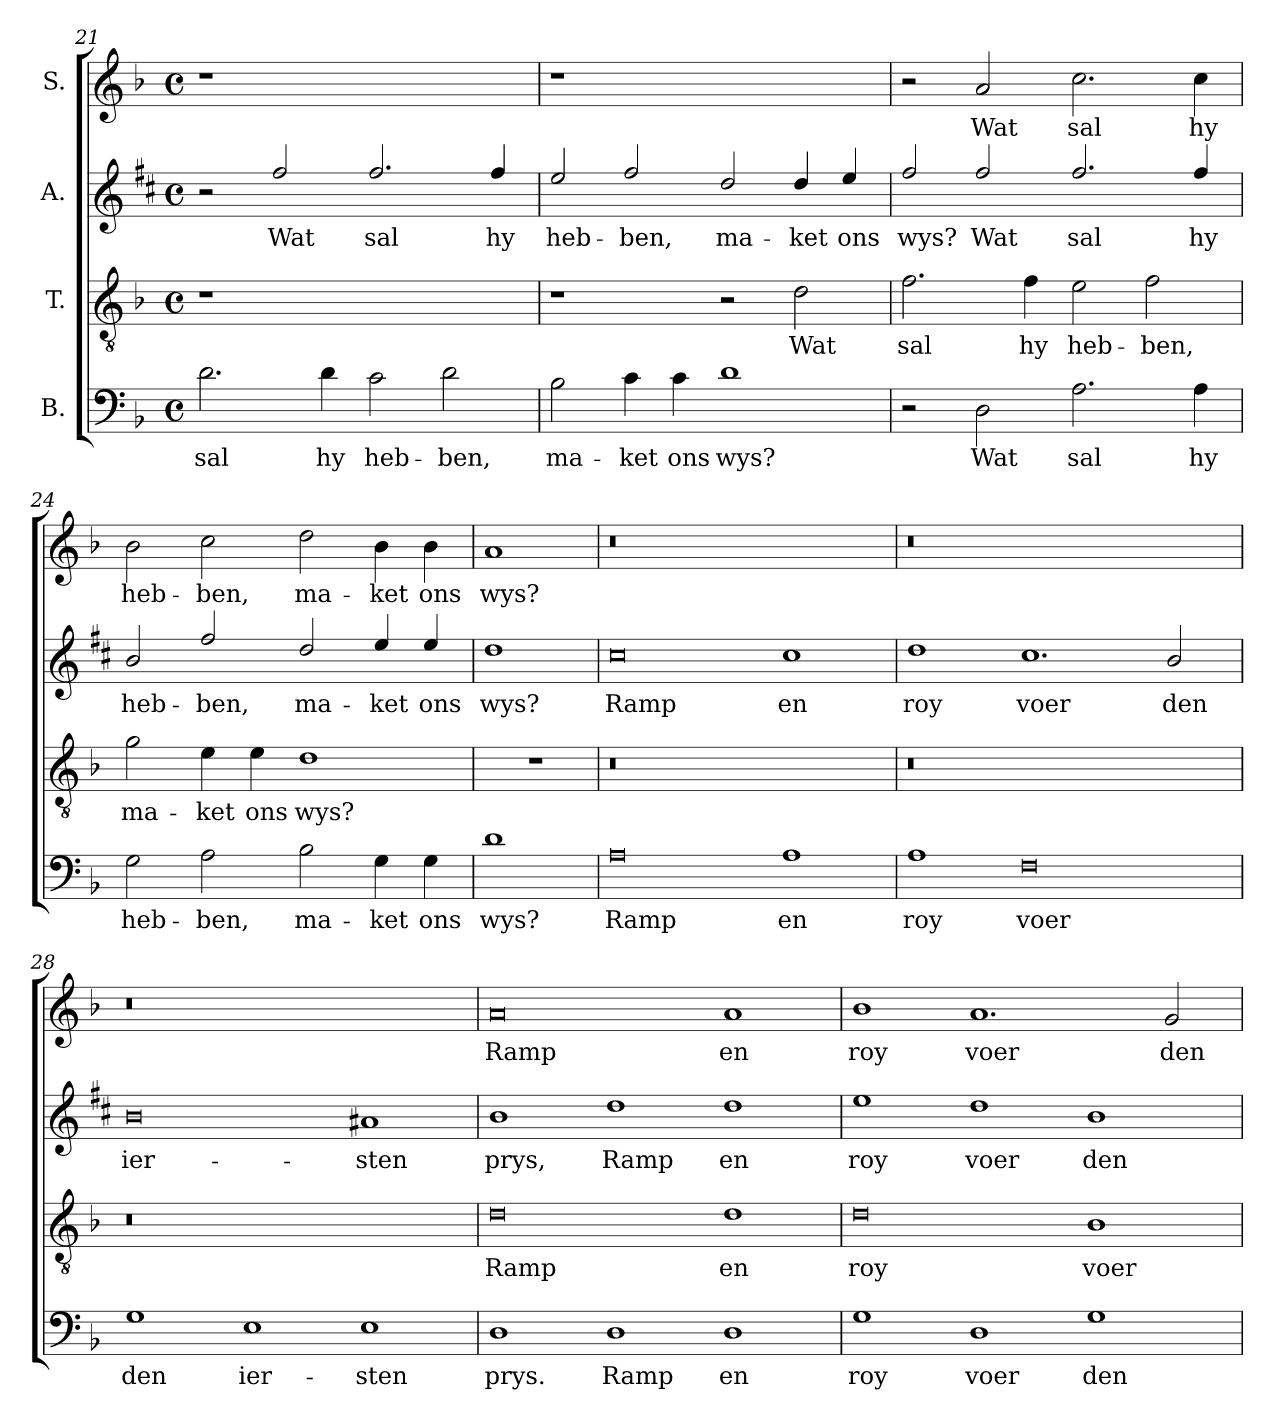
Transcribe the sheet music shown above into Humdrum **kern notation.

**kern	**text	**kern	**text	**kern	**text	**kern	**text
*part4	*part4	*part3	*part3	*part2	*part2	*part1	*part1
*staff4	*staff4	*staff3	*staff3	*staff2	*staff2	*staff1	*staff1
*I"B.	*	*I"T.	*	*I"A.	*	*I"S.	*
*clefF4	*	*clefGv2	*	*clefG2	*	*clefG2	*
*	*	*	*	*ITrd5c9	*	*	*
*k[b-]	*	*k[b-]	*	*k[b-]	*	*k[b-]	*
*F:	*	*F:	*	*F:	*	*F:	*
*M4/4	*	*M4/4	*	*M4/4	*	*M4/4	*
*met(c)	*	*met(c)	*	*met(c)	*	*met(c)	*
=21	=21	=21	=21	=21	=21	=21	=21
2.d\	sal	1r	.	2r	.	1r	.
.	.	.	.	2a/	Wat	.	.
4d\	hy	.	.	.	.	.	.
2c\	heb-	1ryy	.	2.a/	sal	1ryy	.
2d\	-ben,	.	.	.	.	.	.
.	.	.	.	4a/	hy	.	.
!!LO:LB:g=z
=22	=22	=22	=22	=22	=22	=22	=22
2B-\	ma-	1r	.	2g/	heb-	1r	.
4c\	-ket	.	.	2a/	-ben,	.	.
4c\	ons	.	.	.	.	.	.
1d	wys?	2r	.	2f/	ma-	1ryy	.
.	.	2d\	Wat	4f/	-ket	.	.
.	.	.	.	4g/	ons	.	.
=23	=23	=23	=23	=23	=23	=23	=23
2r	.	2.f\	sal	2a/	wys?	2r	.
2D\	Wat	.	.	2a/	Wat	2a/	Wat
.	.	4f\	hy	.	.	.	.
2.A\	sal	2e\	heb-	2.a/	sal	2.cc\	sal
.	.	2f\	-ben,	.	.	.	.
4A\	hy	.	.	4a/	hy	4cc\	hy
=24	=24	=24	=24	=24	=24	=24	=24
2G\	heb-	2g\	ma-	2d/	heb-	2b-\	heb-
2A\	-ben,	4e\	-ket	2a/	-ben,	2cc\	-ben,
.	.	4e\	ons	.	.	.	.
2B-\	ma-	1d	wys?	2f/	ma-	2dd\	ma-
4G\	-ket	.	.	4g/	-ket	4b-\	-ket
4G\	ons	.	.	4g/	ons	4b-\	ons
=25	=25	=25	=25	=25	=25	=25	=25
1d	wys?	1r	.	1f	wys?	1a	wys?
!!LO:LB:g=z
=26	=26	=26	=26	=26	=26	=26	=26
0A	Ramp	0.r	.	0e	Ramp	0.r	.
1A	en	.	.	1e	en	.	.
=27	=27	=27	=27	=27	=27	=27	=27
1A	roy	0.r	.	1f	roy	0.r	.
0F	voer	.	.	1.e	voer	.	.
.	.	.	.	2d/	den	.	.
=28	=28	=28	=28	=28	=28	=28	=28
1G	den	0.r	.	0d	ier-	0.r	.
1E	ier-	.	.	.	.	.	.
1E	-sten	.	.	1c#X	-sten	.	.
=29	=29	=29	=29	=29	=29	=29	=29
1D	prys.	0d	Ramp	1d	prys,	0a	Ramp
1D	Ramp	.	.	1f	Ramp	.	.
1D	en	1d	en	1f	en	1a	en
=30	=30	=30	=30	=30	=30	=30	=30
1G	roy	0d	roy	1g	roy	1b-	roy
1D	voer	.	.	1f	voer	1.a	voer
1G	den	1B-	voer	1d	den	.	.
.	.	.	.	.	.	2g/	den
=	=	=	=	=	=	=	=
*-	*-	*-	*-	*-	*-	*-	*-
